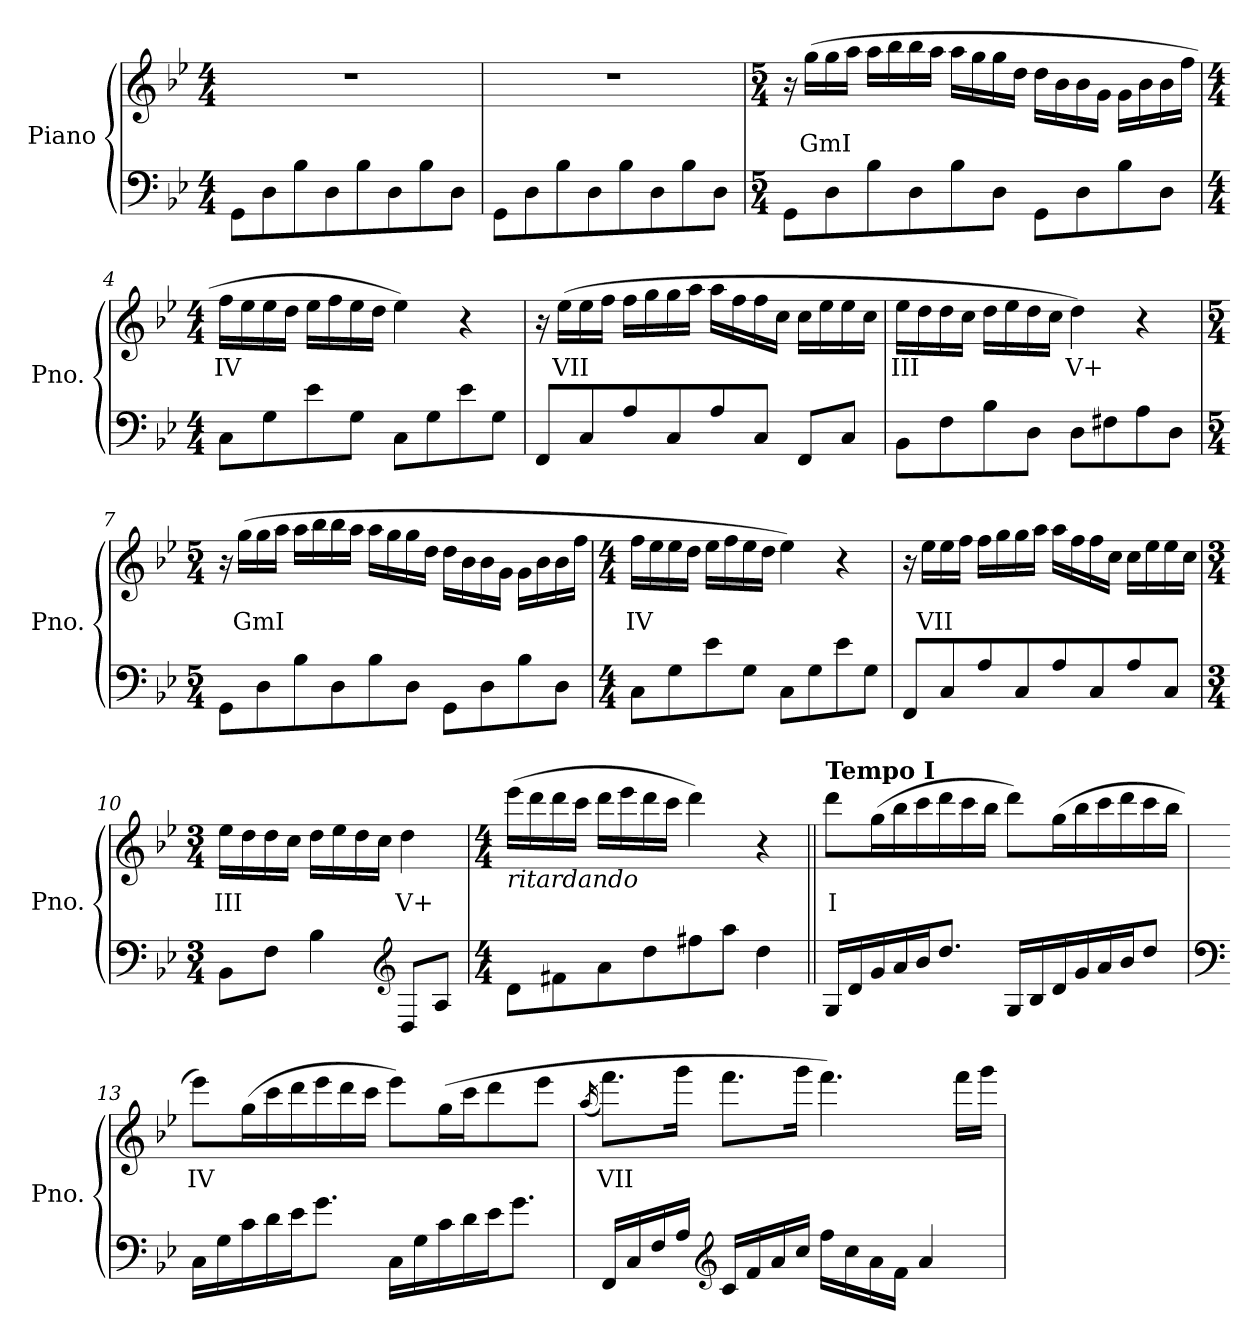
**kern	**kern	**text
*part1	*part1	*part1
*staff2	*staff1	*staff1
*I"Piano	*	*
*I'Pno.	*	*
*clefF4	*clefG2	*
*k[b-e-]	*k[b-e-]	*
*M4/4	*M4/4	*
*MM80	*MM80	*
=1	=1	=1
8GG\L	1r	.
8D\	.	.
8B-\	.	.
8D\	.	.
8B-\	.	.
8D\	.	.
8B-\	.	.
8D\J	.	.
=2	=2	=2
8GG\L	1r	.
8D\	.	.
8B-\	.	.
8D\	.	.
8B-\	.	.
8D\	.	.
8B-\	.	.
8D\J	.	.
!!LO:LB:g=z
=3	=3	=3
*M5/4	*M5/4	*
8GG\L	16r	.
!	!	!LO:LY:b
.	(>16gg\LL	GmI
8D\	16gg\	.
.	16aa\JJ	.
8B-\	16aa\LL	.
.	16bb-\	.
8D\	16bb-\	.
.	16aa\JJ	.
8B-\	16aa\LL	.
.	16gg\	.
8D\J	16gg\	.
.	16dd\JJ	.
8GG\L	16dd\LL	.
.	16b-\	.
8D\	16b-\	.
.	16g\JJ	.
8B-\	16g\LL	.
.	16b-\	.
8D\J	16b-\	.
.	16ff\JJ	.
=4	=4	=4
*M4/4	*M4/4	*
!	!	!LO:LY:b
8C\L	16ff\LL	IV
.	16ee-\	.
8G\	16ee-\	.
.	16dd\JJ	.
8e-\	16ee-\LL	.
.	16ff\	.
8G\J	16ee-\	.
.	16dd\JJ	.
8C\L	4ee-\)	.
8G\	.	.
8e-\	4r	.
8G\J	.	.
!!LO:LB:g=z
=5	=5	=5
8FF/L	16r	.
!	!	!LO:LY:b
.	(>16ee-\LL	VII
8C/	16ee-\	.
.	16ff\JJ	.
8A/	16ff\LL	.
.	16gg\	.
8C/	16gg\	.
.	16aa\JJ	.
8A/	16aa\LL	.
.	16ff\	.
8C/J	16ff\	.
.	16cc\JJ	.
8FF/L	16cc\LL	.
.	16ee-\	.
8C/J	16ee-\	.
.	16cc\JJ	.
=6	=6	=6
!	!	!LO:LY:b
8BB-\L	16ee-\LL	III
.	16dd\	.
8F\	16dd\	.
.	16cc\JJ	.
8B-\	16dd\LL	.
.	16ee-\	.
8D\J	16dd\	.
.	16cc\JJ	.
!	!	!LO:LY:b
8D\L	4dd\)	V+
8F#X\	.	.
8A\	4r	.
8D\J	.	.
!!LO:LB:g=z
=7	=7	=7
*M5/4	*M5/4	*
8GG\L	16r	.
!	!	!LO:LY:b
.	(>16gg\LL	GmI
8D\	16gg\	.
.	16aa\JJ	.
8B-\	16aa\LL	.
.	16bb-\	.
8D\	16bb-\	.
.	16aa\JJ	.
8B-\	16aa\LL	.
.	16gg\	.
8D\J	16gg\	.
.	16dd\JJ	.
8GG\L	16dd\LL	.
.	16b-\	.
8D\	16b-\	.
.	16g\JJ	.
8B-\	16g\LL	.
.	16b-\	.
8D\J	16b-\	.
.	16ff\JJ	.
=8	=8	=8
*M4/4	*M4/4	*
!	!	!LO:LY:b
8C\L	16ff\LL	IV
.	16ee-\	.
8G\	16ee-\	.
.	16dd\JJ	.
8e-\	16ee-\LL	.
.	16ff\	.
8G\J	16ee-\	.
.	16dd\JJ	.
8C\L	4ee-\)	.
8G\	.	.
8e-\	4r	.
8G\J	.	.
!!LO:LB:g=z
=9	=9	=9
8FF/L	16r	.
!	!	!LO:LY:b
.	16ee-\LL	VII
8C/	16ee-\	.
.	16ff\JJ	.
8A/	16ff\LL	.
.	16gg\	.
8C/	16gg\	.
.	16aa\JJ	.
8A/	16aa\LL	.
.	16ff\	.
8C/	16ff\	.
.	16cc\JJ	.
8A/	16cc\LL	.
.	16ee-\	.
8C/J	16ee-\	.
.	16cc\JJ	.
=10	=10	=10
*M3/4	*M3/4	*
!	!	!LO:LY:b
8BB-\L	16ee-\LL	III
.	16dd\	.
8F\J	16dd\	.
.	16cc\JJ	.
4B-\	16dd\LL	.
.	16ee-\	.
.	16dd\	.
.	16cc\JJ	.
*clefG2	*	*
!	!	!LO:LY:b
8D/L	4dd\	V+
8A/J	.	.
=11	=11	=11
*M4/4	*M4/4	*
!	!LO:TX:b:i:t=ritardando	!
8d\L	(>16eee-\LL	.
*	*MM75	*
.	16ddd\	.
8f#X\	16ddd\	.
*	*MM70	*
.	16ccc\JJ	.
8a\	16ddd\LL	.
*	*MM65	*
.	16eee-\	.
8dd\	16ddd\	.
*	*MM60	*
.	16ccc\JJ	.
8ff#X\	4ddd\)	.
8aa\J	.	.
4dd\	4r	.
!!LO:PB:g=z
=12||	=12||	=12||
*	*MM80	*
!	!LO:TX:a:B:t=Tempo I	!
!	!	!LO:LY:b
16G/LL	8ddd\L	I
16d/	.	.
16g/	(>16gg\L	.
16a/	16bb-\	.
16b-/J	16ccc\	.
8.dd/J	16ddd\	.
.	16ccc\	.
.	16bb-\JJ	.
16G/LL	8ddd\L)	.
16B-/	.	.
16d/	(>16gg\L	.
16g/	16bb-\	.
16a/	16ccc\	.
16b-/J	16ddd\	.
8dd/J	16ccc\	.
.	16bb-\JJ	.
=13	=13	=13
*clefF4	*	*
!	!	!LO:LY:b
16C\LL	8eee-\L)	IV
16G\	.	.
16c\	(>16gg\L	.
16d\	16ccc\	.
16e-\J	16ddd\	.
8.g\J	16eee-\	.
.	16ddd\	.
.	16ccc\JJ	.
16C\LL	8eee-\L)	.
16G\	.	.
16c\	(>16gg\L	.
16d\	16ccc\J	.
16e-\J	8ddd\	.
8.g\J	.	.
.	8eee-\J	.
!!LO:LB:g=z
=14	=14	=14
.	(<16qaa/	.
!	!	!LO:LY:b
16FF/LL	8.fff\L)	VII
16C/	.	.
16F/	.	.
16A/JJ	16ggg\Jk	.
*clefG2	*	*
16c/LL	8.fff\L	.
16f/	.	.
16a/	.	.
16cc/JJ	16ggg\Jk	.
16ff\LL	4.fff\)	.
16cc\	.	.
16a\	.	.
16f\JJ	.	.
4a/	.	.
.	16fff\LL	.
.	16ggg\JJ	.
=	=	=
*-	*-	*-
